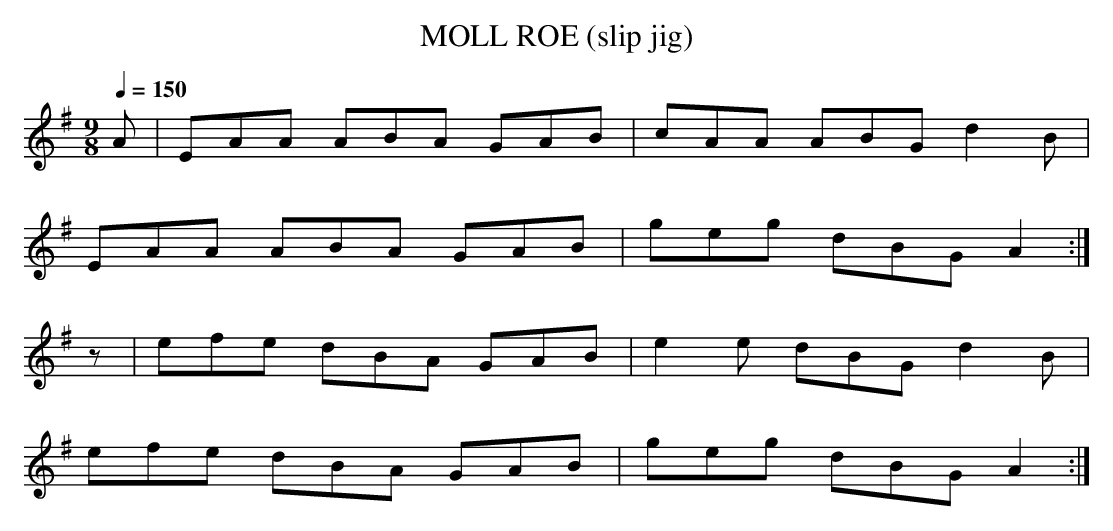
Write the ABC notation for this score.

X:1
T:MOLL ROE (slip jig)
Q:1/4=150
M:9/8
L:1/8
K:Ador
A|EAA ABA GAB|cAA ABG d2B|
EAA ABA GAB|geg dBG A2 :|
z|efe dBA GAB|e2e dBG d2B|
efe dBA GAB|geg dBG A2 :|
